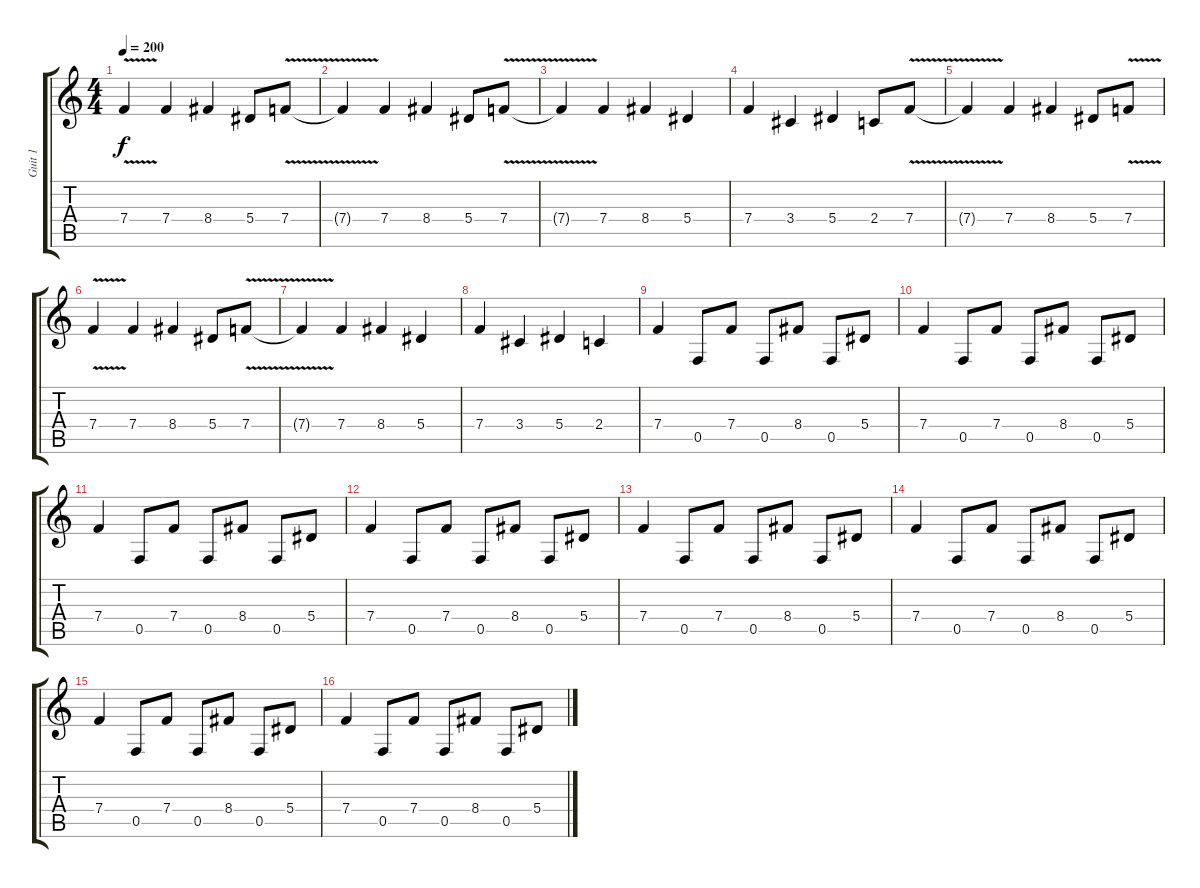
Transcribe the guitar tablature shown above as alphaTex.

\track ("Guit 1" "Guit 1") {instrument distortionguitar}
\staff {score tabs}
\tuning (C4 G3 Eb3 Bb2 F2 C2) {hide}
\ts (4 4)
\tempo 200
\clef g2
\ks c
7.4{v}.4{dy f} 7.4.4 8.4.4 5.4.8 7.4{v}.8 |
7.4{t}.4 7.4.4 8.4.4 5.4.8 7.4{v}.8 |
7.4{t}.4 7.4.4 8.4.4 5.4.4 |
7.4.4 3.4.4 5.4.4 2.4.8 7.4{v}.8 |
7.4{t}.4 7.4.4 8.4.4 5.4.8 7.4{v}.8 |
7.4{v}.4 7.4.4 8.4.4 5.4.8 7.4{v}.8 |
7.4{t}.4 7.4.4 8.4.4 5.4.4 |
7.4.4 3.4.4 5.4.4 2.4.4 |
7.4.4 0.5.8 7.4.8 0.5.8 8.4.8 0.5.8 5.4.8 |
7.4.4 0.5.8 7.4.8 0.5.8 8.4.8 0.5.8 5.4.8 |
7.4.4 0.5.8 7.4.8 0.5.8 8.4.8 0.5.8 5.4.8 |
7.4.4 0.5.8 7.4.8 0.5.8 8.4.8 0.5.8 5.4.8 |
7.4.4 0.5.8 7.4.8 0.5.8 8.4.8 0.5.8 5.4.8 |
7.4.4 0.5.8 7.4.8 0.5.8 8.4.8 0.5.8 5.4.8 |
7.4.4 0.5.8 7.4.8 0.5.8 8.4.8 0.5.8 5.4.8 |
7.4.4 0.5.8 7.4.8 0.5.8 8.4.8 0.5.8 5.4.8
